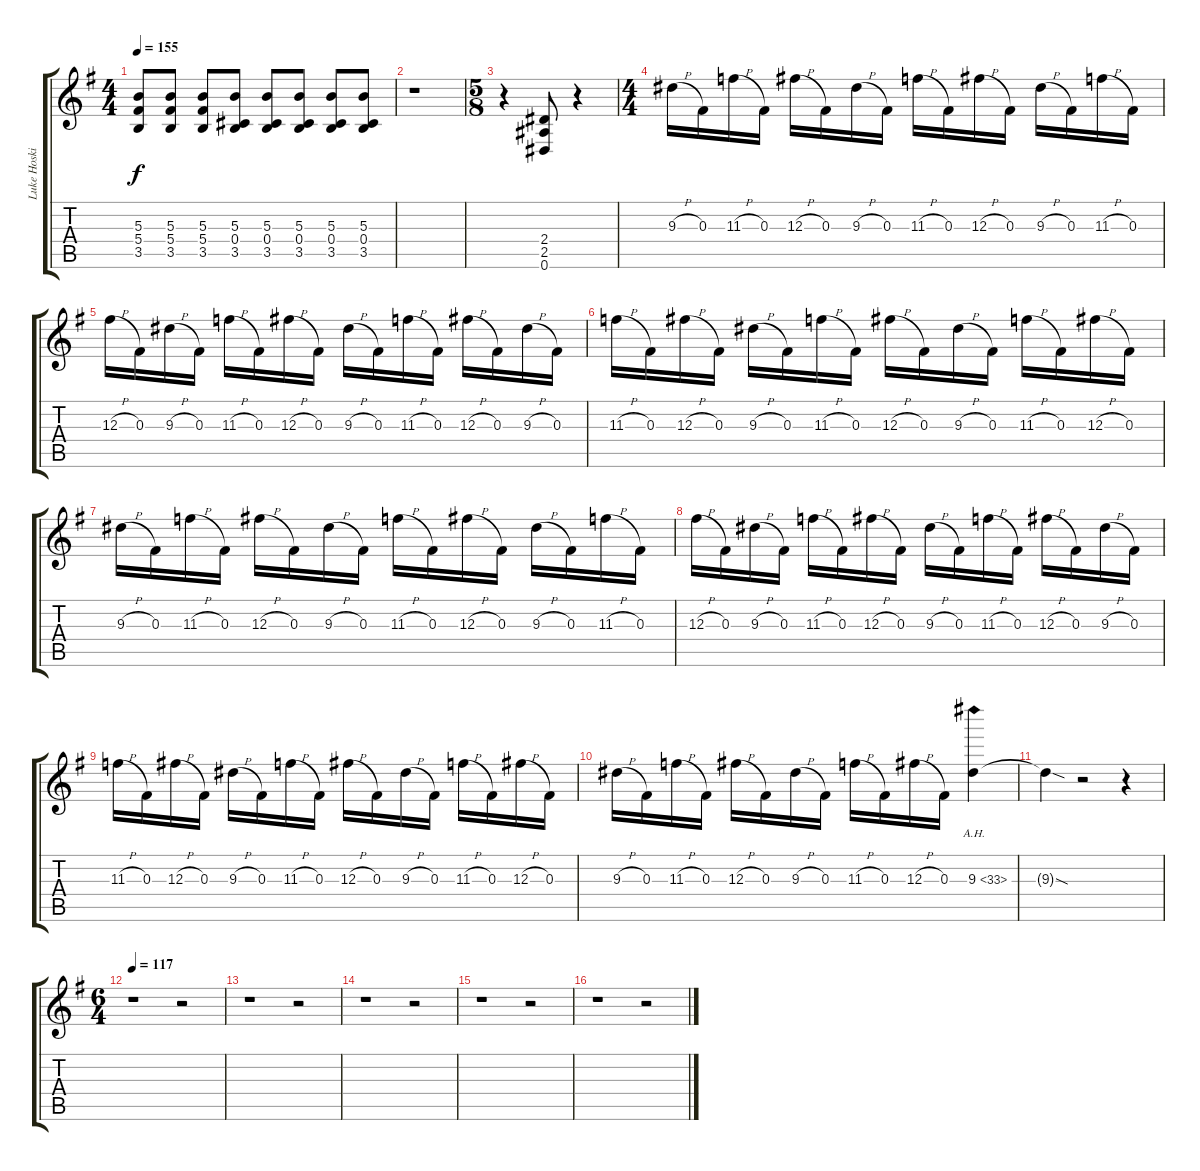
\track ("Luke Hoskin" "Luke Hoski") {instrument overdrivenguitar}
\staff {score tabs}
\tuning (Eb4 Bb3 Gb3 Db3 Ab2 Eb2) {hide}
\ts (4 4)
\tempo 155
\clef g2
\ks g
(5.3 5.4 3.5).8{dy f} (5.3 5.4 3.5).8 (5.3 5.4 3.5).8 (5.3 0.4 3.5).8 (5.3 0.4 3.5).8 (5.3 0.4 3.5).8 (5.3 0.4 3.5).8 (5.3 0.4 3.5).8 |
r.1 |
\ts (5 8)
r.4 (2.4 2.5 0.6).8 r.4 |
\ts (4 4)
9.3{h}.16 0.3.16 11.3{h}.16 0.3.16 12.3{h}.16 0.3.16 9.3{h}.16 0.3.16 11.3{h}.16 0.3.16 12.3{h}.16 0.3.16 9.3{h}.16 0.3.16 11.3{h}.16 0.3.16 |
12.3{h}.16 0.3.16 9.3{h}.16 0.3.16 11.3{h}.16 0.3.16 12.3{h}.16 0.3.16 9.3{h}.16 0.3.16 11.3{h}.16 0.3.16 12.3{h}.16 0.3.16 9.3{h}.16 0.3.16 |
11.3{h}.16 0.3.16 12.3{h}.16 0.3.16 9.3{h}.16 0.3.16 11.3{h}.16 0.3.16 12.3{h}.16 0.3.16 9.3{h}.16 0.3.16 11.3{h}.16 0.3.16 12.3{h}.16 0.3.16 |
9.3{h}.16 0.3.16 11.3{h}.16 0.3.16 12.3{h}.16 0.3.16 9.3{h}.16 0.3.16 11.3{h}.16 0.3.16 12.3{h}.16 0.3.16 9.3{h}.16 0.3.16 11.3{h}.16 0.3.16 |
12.3{h}.16 0.3.16 9.3{h}.16 0.3.16 11.3{h}.16 0.3.16 12.3{h}.16 0.3.16 9.3{h}.16 0.3.16 11.3{h}.16 0.3.16 12.3{h}.16 0.3.16 9.3{h}.16 0.3.16 |
11.3{h}.16 0.3.16 12.3{h}.16 0.3.16 9.3{h}.16 0.3.16 11.3{h}.16 0.3.16 12.3{h}.16 0.3.16 9.3{h}.16 0.3.16 11.3{h}.16 0.3.16 12.3{h}.16 0.3.16 |
9.3{h}.16 0.3.16 11.3{h}.16 0.3.16 12.3{h}.16 0.3.16 9.3{h}.16 0.3.16 11.3{h}.16 0.3.16 12.3{h}.16 0.3.16 9.3{ah 24}.4 |
9.3{sod t}.4 r.2 r.4 |
\ts (6 4)
\tempo 117
r.1 r.2 |
r.1 r.2 |
r.1 r.2 |
r.1 r.2 |
r.1 r.2
